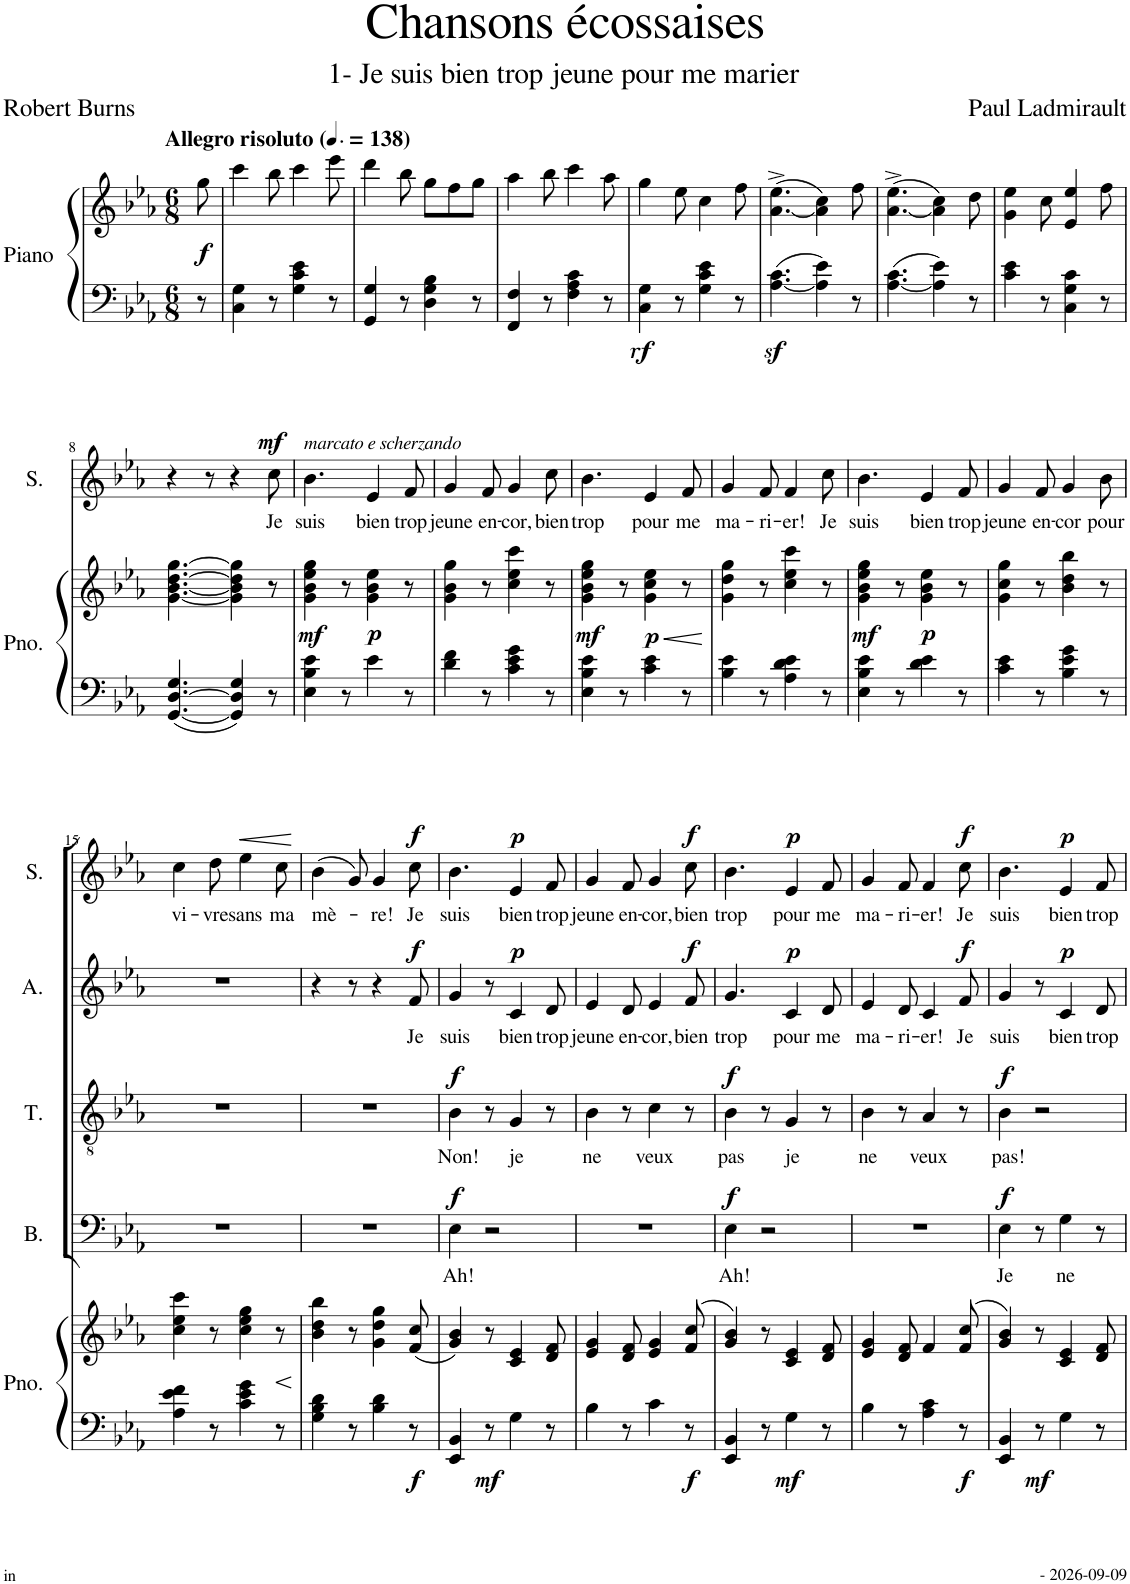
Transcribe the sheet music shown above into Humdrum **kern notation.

**kern	**kern	**dynam	**kern	**text	**dynam	**kern	**text	**dynam	**kern	**text	**dynam	**kern	**text	**dynam
*part5	*part5	*part5	*part4	*part4	*part4	*part3	*part3	*part3	*part2	*part2	*part2	*part1	*part1	*part1
*staff6	*staff5	*staff5/6	*staff4	*staff4	*staff4	*staff3	*staff3	*staff3	*staff2	*staff2	*staff2	*staff1	*staff1	*staff1
*I"Piano	*	*	*I"Bass	*	*	*I"Tenor	*	*	*I"Alto	*	*	*I"Soprano	*	*
*I'Pno.	*	*	*I'B.	*	*	*I'T.	*	*	*I'A.	*	*	*I'S.	*	*
*clefF4	*clefG2	*	*clefF4	*	*	*clefGv2	*	*	*clefG2	*	*	*clefG2	*	*
*k[b-e-a-]	*k[b-e-a-]	*	*k[b-e-a-]	*	*	*k[b-e-a-]	*	*	*k[b-e-a-]	*	*	*k[b-e-a-]	*	*
*M6/8	*M6/8	*	*M6/8	*	*	*M6/8	*	*	*M6/8	*	*	*M6/8	*	*
*MM207	*MM207	*	*MM207	*	*	*MM207	*	*	*MM207	*	*	*MM207	*	*
=	=	=	=	=	=	=	=	=	=	=	=	=	=	=
!	!	!	!	!	!	!	!	!	!	!	!	!LO:TX:a:B:t=Allegro risoluto	!	!
!	!	!LO:DY:b	!	!	!	!	!	!	!	!	!	!	!	!
8r	8gg\	f	8r	.	.	8r	.	.	8r	.	.	8r	.	.
=1	=1	=1	=1	=1	=1	=1	=1	=1	=1	=1	=1	=1	=1	=1
4C\ 4G\	4ccc\	.	2.r	.	.	2.r	.	.	2.r	.	.	2.r	.	.
8r	8bb-\	.	.	.	.	.	.	.	.	.	.	.	.	.
4G\ 4c\ 4e-\	4ccc\	.	.	.	.	.	.	.	.	.	.	.	.	.
8r	8eee-\	.	.	.	.	.	.	.	.	.	.	.	.	.
=2	=2	=2	=2	=2	=2	=2	=2	=2	=2	=2	=2	=2	=2	=2
4GG/ 4G/	4ddd\	.	2.r	.	.	2.r	.	.	2.r	.	.	2.r	.	.
8r	8bb-\	.	.	.	.	.	.	.	.	.	.	.	.	.
4D\ 4G\ 4B-\	8gg\L	.	.	.	.	.	.	.	.	.	.	.	.	.
.	8ff\	.	.	.	.	.	.	.	.	.	.	.	.	.
8r	8gg\J	.	.	.	.	.	.	.	.	.	.	.	.	.
=3	=3	=3	=3	=3	=3	=3	=3	=3	=3	=3	=3	=3	=3	=3
4FF/ 4F/	4aa-\	.	2.r	.	.	2.r	.	.	2.r	.	.	2.r	.	.
8r	8bb-\	.	.	.	.	.	.	.	.	.	.	.	.	.
4F\ 4A-\ 4c\	4ccc\	.	.	.	.	.	.	.	.	.	.	.	.	.
8r	8aa-\	.	.	.	.	.	.	.	.	.	.	.	.	.
=4	=4	=4	=4	=4	=4	=4	=4	=4	=4	=4	=4	=4	=4	=4
!	!	!LO:DY:b=2	!	!	!	!	!	!	!	!	!	!	!	!
4C\ 4G\	4gg\	rf	2.r	.	.	2.r	.	.	2.r	.	.	2.r	.	.
8r	8ee-\	.	.	.	.	.	.	.	.	.	.	.	.	.
4G\ 4c\ 4e-\	4cc\	.	.	.	.	.	.	.	.	.	.	.	.	.
8r	8ff\	.	.	.	.	.	.	.	.	.	.	.	.	.
=5	=5	=5	=5	=5	=5	=5	=5	=5	=5	=5	=5	=5	=5	=5
[4.A-\z< 4.c\z<	([4.a-\^ 4.ee-\^	.	2.r	.	.	2.r	.	.	2.r	.	.	2.r	.	.
4A-\] 4e-\	4a-\] 4cc\)	.	.	.	.	.	.	.	.	.	.	.	.	.
8r	8ff\	.	.	.	.	.	.	.	.	.	.	.	.	.
=6	=6	=6	=6	=6	=6	=6	=6	=6	=6	=6	=6	=6	=6	=6
[4.A-\ 4.c\	([4.a-\^ 4.ee-\^	.	2.r	.	.	2.r	.	.	2.r	.	.	2.r	.	.
4A-\] 4e-\	4a-\] 4cc\)	.	.	.	.	.	.	.	.	.	.	.	.	.
8r	8dd\	.	.	.	.	.	.	.	.	.	.	.	.	.
=7	=7	=7	=7	=7	=7	=7	=7	=7	=7	=7	=7	=7	=7	=7
4c\ 4e-\	4g\ 4ee-\	.	2.r	.	.	2.r	.	.	2.r	.	.	2.r	.	.
8r	8cc\	.	.	.	.	.	.	.	.	.	.	.	.	.
4C\ 4G\ 4c\	4e-/ 4ee-/	.	.	.	.	.	.	.	.	.	.	.	.	.
8r	8ff\	.	.	.	.	.	.	.	.	.	.	.	.	.
!!LO:LB:g=z
=8	=8	=8	=8	=8	=8	=8	=8	=8	=8	=8	=8	=8	=8	=8
[4.GG/ [4.D/ 4.G/	[4.g\ [4.b-\ [4.dd\ [4.gg\	.	2.r	.	.	2.r	.	.	2.r	.	.	4r	.	.
.	.	.	.	.	.	.	.	.	.	.	.	8r	.	.
4GG/] 4D/] 4G/	4g\] 4b-\] 4dd\] 4gg\]	.	.	.	.	.	.	.	.	.	.	4r	.	.
!	!	!	!	!	!	!	!	!	!	!	!	!	!LO:LY:b	!LO:DY:a
8r	8r	.	.	.	.	.	.	.	.	.	.	8cc\	Je	mf
=9	=9	=9	=9	=9	=9	=9	=9	=9	=9	=9	=9	=9	=9	=9
!	!	!	!	!	!	!	!	!	!	!	!	!LO:TX:a:i:t=marcato e scherzando	!	!
!	!	!LO:DY:b	!	!	!	!	!	!	!	!	!	!	!LO:LY:b	!
4E-\ 4B-\ 4e-\	4g\ 4b-\ 4ee-\ 4gg\	mf	2.r	.	.	2.r	.	.	2.r	.	.	4.b-\	suis	.
8r	8r	.	.	.	.	.	.	.	.	.	.	.	.	.
!	!	!LO:DY:b	!	!	!	!	!	!	!	!	!	!	!LO:LY:b	!
4e-\	4g\ 4b-\ 4ee-\	p	.	.	.	.	.	.	.	.	.	4e-/	bien	.
!	!	!	!	!	!	!	!	!	!	!	!	!	!LO:LY:b	!
8r	8r	.	.	.	.	.	.	.	.	.	.	8f/	trop	.
=10	=10	=10	=10	=10	=10	=10	=10	=10	=10	=10	=10	=10	=10	=10
!	!	!	!	!	!	!	!	!	!	!	!	!	!LO:LY:b	!
4d\ 4f\	4g\ 4b-\ 4gg\	.	2.r	.	.	2.r	.	.	2.r	.	.	4g/	jeune	.
!	!	!	!	!	!	!	!	!	!	!	!	!	!LO:LY:b	!
8r	8r	.	.	.	.	.	.	.	.	.	.	8f/	en-	.
!	!	!	!	!	!	!	!	!	!	!	!	!	!LO:LY:b	!
4c\ 4e-\ 4g\	4cc\ 4ee-\ 4ccc\	.	.	.	.	.	.	.	.	.	.	4g/	-cor,	.
!	!	!	!	!	!	!	!	!	!	!	!	!	!LO:LY:b	!
8r	8r	.	.	.	.	.	.	.	.	.	.	8cc\	bien	.
=11	=11	=11	=11	=11	=11	=11	=11	=11	=11	=11	=11	=11	=11	=11
!	!	!LO:DY:b	!	!	!	!	!	!	!	!	!	!	!LO:LY:b	!
4E-\ 4B-\ 4e-\	4g\ 4b-\ 4ee-\ 4gg\	mf	2.r	.	.	2.r	.	.	2.r	.	.	4.b-\	trop	.
8r	8r	.	.	.	.	.	.	.	.	.	.	.	.	.
!	!	!LO:HP:b	!	!	!	!	!	!	!	!	!	!	!LO:LY:b	!
!	!	!LO:DY:n=1:b	!	!	!	!	!	!	!	!	!	!	!	!
4c\ 4e-\	4g\ 4cc\ 4ee-\	< p	.	.	.	.	.	.	.	.	.	4e-/	pour	.
!	!	!	!	!	!	!	!	!	!	!	!	!	!LO:LY:b	!
8r	8r	.	.	.	.	.	.	.	.	.	.	8f/	me	.
.	.	[	.	.	.	.	.	.	.	.	.	.	.	.
=12	=12	=12	=12	=12	=12	=12	=12	=12	=12	=12	=12	=12	=12	=12
!	!	!	!	!	!	!	!	!	!	!	!	!	!LO:LY:b	!
4B-\ 4e-\	4g\ 4dd\ 4gg\	.	2.r	.	.	2.r	.	.	2.r	.	.	4g/	ma-	.
!	!	!	!	!	!	!	!	!	!	!	!	!	!LO:LY:b	!
8r	8r	.	.	.	.	.	.	.	.	.	.	8f/	-ri-	.
!	!	!	!	!	!	!	!	!	!	!	!	!	!LO:LY:b	!
4A-\ 4d\ 4e-\	4cc\ 4ee-\ 4ccc\	.	.	.	.	.	.	.	.	.	.	4f/	-er!	.
!	!	!	!	!	!	!	!	!	!	!	!	!	!LO:LY:b	!
8r	8r	.	.	.	.	.	.	.	.	.	.	8cc\	Je	.
=13	=13	=13	=13	=13	=13	=13	=13	=13	=13	=13	=13	=13	=13	=13
!	!	!LO:DY:b	!	!	!	!	!	!	!	!	!	!	!LO:LY:b	!
4E-\ 4B-\ 4e-\	4g\ 4b-\ 4ee-\ 4gg\	mf	2.r	.	.	2.r	.	.	2.r	.	.	4.b-\	suis	.
8r	8r	.	.	.	.	.	.	.	.	.	.	.	.	.
!	!	!LO:DY:b	!	!	!	!	!	!	!	!	!	!	!LO:LY:b	!
4d\ 4e-\	4g\ 4b-\ 4ee-\	p	.	.	.	.	.	.	.	.	.	4e-/	bien	.
!	!	!	!	!	!	!	!	!	!	!	!	!	!LO:LY:b	!
8r	8r	.	.	.	.	.	.	.	.	.	.	8f/	trop	.
=14	=14	=14	=14	=14	=14	=14	=14	=14	=14	=14	=14	=14	=14	=14
!	!	!	!	!	!	!	!	!	!	!	!	!	!LO:LY:b	!
4c\ 4e-\	4g\ 4cc\ 4gg\	.	2.r	.	.	2.r	.	.	2.r	.	.	4g/	jeune	.
!	!	!	!	!	!	!	!	!	!	!	!	!	!LO:LY:b	!
8r	8r	.	.	.	.	.	.	.	.	.	.	8f/	en-	.
!	!	!	!	!	!	!	!	!	!	!	!	!	!LO:LY:b	!
4B-\ 4e-\ 4g\	4b-\ 4dd\ 4bb-\	.	.	.	.	.	.	.	.	.	.	4g/	-cor	.
!	!	!	!	!	!	!	!	!	!	!	!	!	!LO:LY:b	!
8r	8r	.	.	.	.	.	.	.	.	.	.	8b-\	pour	.
!!LO:LB:g=z
=15	=15	=15	=15	=15	=15	=15	=15	=15	=15	=15	=15	=15	=15	=15
!	!	!	!	!	!	!	!	!	!	!	!	!	!LO:LY:b	!
4A-\ 4e-\ 4f\	4cc\ 4ee-\ 4ccc\	.	2.r	.	.	2.r	.	.	2.r	.	.	4cc\	vi-	.
!	!	!	!	!	!	!	!	!	!	!	!	!	!LO:LY:b	!
8r	8r	.	.	.	.	.	.	.	.	.	.	8dd\	-vre	.
!	!	!	!	!	!	!	!	!	!	!	!	!	!LO:LY:b	!LO:HP:b
4c\ 4e-\ 4g\	4cc\ 4ee-\ 4gg\	.	.	.	.	.	.	.	.	.	.	4ee-\	sans	<
!	!	!LO:HP:b	!	!	!	!	!	!	!	!	!	!	!LO:LY:b	!
8r	8r	<	.	.	.	.	.	.	.	.	.	8cc\	ma	.
.	.	[	.	.	.	.	.	.	.	.	.	.	.	[
=16	=16	=16	=16	=16	=16	=16	=16	=16	=16	=16	=16	=16	=16	=16
!	!	!	!	!	!	!	!	!	!	!	!	!	!LO:LY:b	!
4G\ 4B-\ 4d\	4b-\ 4dd\ 4bb-\	.	2.r	.	.	2.r	.	.	4r	.	.	(4b-\	mè-	.
8r	8r	.	.	.	.	.	.	.	8r	.	.	8g/)	.	.
!	!	!	!	!	!	!	!	!	!	!	!	!	!LO:LY:b	!
4B-\ 4d\	4g\ 4dd\ 4gg\	.	.	.	.	.	.	.	4r	.	.	4g/	-re!	.
!	!	!LO:DY:b=2	!	!	!	!	!	!	!	!LO:LY:b	!LO:DY:a	!	!LO:LY:b	!LO:DY:a
8r	(8f/ 8cc/	f	.	.	.	.	.	.	8f/	Je	f	8cc\	Je	f
=17	=17	=17	=17	=17	=17	=17	=17	=17	=17	=17	=17	=17	=17	=17
!	!	!	!	!LO:LY:b	!LO:DY:a	!	!LO:LY:b	!LO:DY:a	!	!LO:LY:b	!	!	!LO:LY:b	!
4EE-/ 4BB-/	4g/ 4b-/)	.	4E-\	Ah!	f	4B-\	Non!	f	4g/	suis	.	4.b-\	suis	.
!	!	!LO:DY:b=2	!	!	!	!	!	!	!	!	!	!	!	!
8r	8r	mf	2r	.	.	8r	.	.	8r	.	.	.	.	.
!	!	!	!	!	!	!	!LO:LY:b	!	!	!LO:LY:b	!LO:DY:a	!	!LO:LY:b	!LO:DY:a
4G\	4c/ 4e-/	.	.	.	.	4G/	je	.	4c/	bien	p	4e-/	bien	p
!	!	!	!	!	!	!	!	!	!	!LO:LY:b	!	!	!LO:LY:b	!
8r	8d/ 8f/	.	.	.	.	8r	.	.	8d/	trop	.	8f/	trop	.
=18	=18	=18	=18	=18	=18	=18	=18	=18	=18	=18	=18	=18	=18	=18
!	!	!	!	!	!	!	!LO:LY:b	!	!	!LO:LY:b	!	!	!LO:LY:b	!
4B-\	4e-/ 4g/	.	2.r	.	.	4B-\	ne	.	4e-/	jeune	.	4g/	jeune	.
!	!	!	!	!	!	!	!	!	!	!LO:LY:b	!	!	!LO:LY:b	!
8r	8d/ 8f/	.	.	.	.	8r	.	.	8d/	en-	.	8f/	en-	.
!	!	!	!	!	!	!	!LO:LY:b	!	!	!LO:LY:b	!	!	!LO:LY:b	!
4c\	4e-/ 4g/	.	.	.	.	4c\	veux	.	4e-/	-cor,	.	4g/	-cor,	.
!	!	!LO:DY:b=2	!	!	!	!	!	!	!	!LO:LY:b	!LO:DY:a	!	!LO:LY:b	!LO:DY:a
8r	(>8f/ 8cc/	f	.	.	.	8r	.	.	8f/	bien	f	8cc\	bien	f
=19	=19	=19	=19	=19	=19	=19	=19	=19	=19	=19	=19	=19	=19	=19
!	!	!	!	!LO:LY:b	!LO:DY:a	!	!LO:LY:b	!LO:DY:a	!	!LO:LY:b	!	!	!LO:LY:b	!
4EE-/ 4BB-/	4g/ 4b-/)	.	4E-\	Ah!	f	4B-\	pas	f	4.g/	trop	.	4.b-\	trop	.
8r	8r	.	2r	.	.	8r	.	.	.	.	.	.	.	.
!	!	!LO:DY:b=2	!	!	!	!	!LO:LY:b	!	!	!LO:LY:b	!LO:DY:a	!	!LO:LY:b	!LO:DY:a
4G\	4c/ 4e-/	mf	.	.	.	4G/	je	.	4c/	pour	p	4e-/	pour	p
!	!	!	!	!	!	!	!	!	!	!LO:LY:b	!	!	!LO:LY:b	!
8r	8d/ 8f/	.	.	.	.	8r	.	.	8d/	me	.	8f/	me	.
=20	=20	=20	=20	=20	=20	=20	=20	=20	=20	=20	=20	=20	=20	=20
!	!	!	!	!	!	!	!LO:LY:b	!	!	!LO:LY:b	!	!	!LO:LY:b	!
4B-\	4e-/ 4g/	.	2.r	.	.	4B-\	ne	.	4e-/	ma-	.	4g/	ma-	.
!	!	!	!	!	!	!	!	!	!	!LO:LY:b	!	!	!LO:LY:b	!
8r	8d/ 8f/	.	.	.	.	8r	.	.	8d/	-ri-	.	8f/	-ri-	.
!	!	!	!	!	!	!	!LO:LY:b	!	!	!LO:LY:b	!	!	!LO:LY:b	!
4A-\ 4c\	4f/	.	.	.	.	4A-/	veux	.	4c/	-er!	.	4f/	-er!	.
!	!	!LO:DY:b=2	!	!	!	!	!	!	!	!LO:LY:b	!LO:DY:a	!	!LO:LY:b	!LO:DY:a
8r	(>8f/ 8cc/	f	.	.	.	8r	.	.	8f/	Je	f	8cc\	Je	f
=21	=21	=21	=21	=21	=21	=21	=21	=21	=21	=21	=21	=21	=21	=21
!	!	!	!	!LO:LY:b	!LO:DY:a	!	!LO:LY:b	!LO:DY:a	!	!LO:LY:b	!	!	!LO:LY:b	!
4EE-/ 4BB-/	4g/ 4b-/)	.	4E-\	Je	f	4B-\	pas!	f	4g/	suis	.	4.b-\	suis	.
!	!	!LO:DY:b=2	!	!	!	!	!	!	!	!	!	!	!	!
8r	8r	mf	8r	.	.	2r	.	.	8r	.	.	.	.	.
!	!	!	!	!LO:LY:b	!	!	!	!	!	!LO:LY:b	!LO:DY:a	!	!LO:LY:b	!LO:DY:a
4G\	4c/ 4e-/	.	4G\	ne	.	.	.	.	4c/	bien	p	4e-/	bien	p
!	!	!	!	!	!	!	!	!	!	!LO:LY:b	!	!	!LO:LY:b	!
8r	8d/ 8f/	.	8r	.	.	.	.	.	8d/	trop	.	8f/	trop	.
=	=	=	=	=	=	=	=	=	=	=	=	=	=	=
*-	*-	*-	*-	*-	*-	*-	*-	*-	*-	*-	*-	*-	*-	*-
